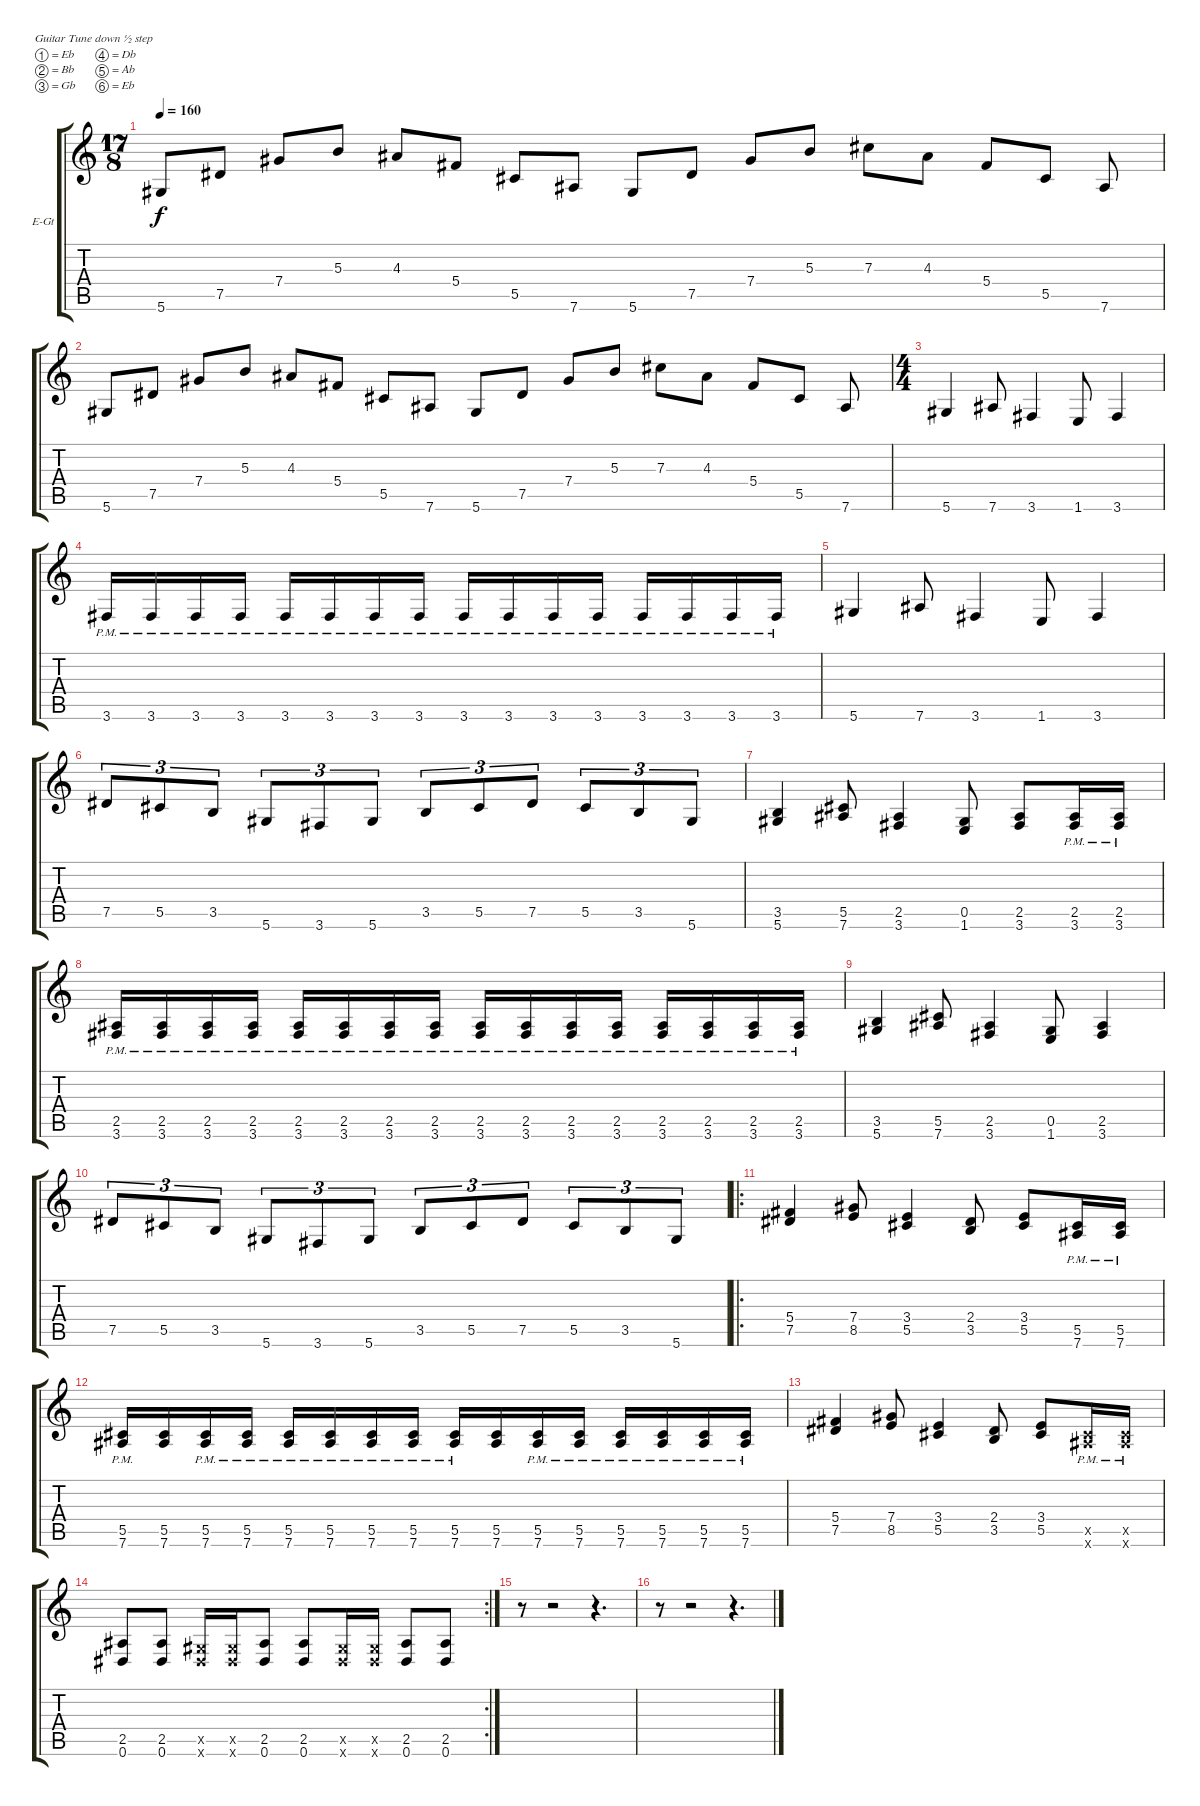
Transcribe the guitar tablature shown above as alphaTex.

\bracketExtendMode groupsimilarinstruments
\firstSystemTrackNameOrientation horizontal
\otherSystemsTrackNameOrientation horizontal
\track ("Tim Millar" "E-Gt") {instrument distortionguitar}
\staff {score tabs}
\tuning (Eb4 Bb3 Gb3 Db3 Ab2 Eb2)
\ts (17 8)
\tempo 160
\clef g2
\ks c
5.6.8{dy f} 7.5.8 7.4.8 5.3.8 4.3.8 5.4.8 5.5.8 7.6.8 5.6.8 7.5.8 7.4.8 5.3.8 7.3.8 4.3.8 5.4.8 5.5.8 7.6.8 |
5.6.8 7.5.8 7.4.8 5.3.8 4.3.8 5.4.8 5.5.8 7.6.8 5.6.8 7.5.8 7.4.8 5.3.8 7.3.8 4.3.8 5.4.8 5.5.8 7.6.8 |
\ts (4 4)
\beaming (8 2 2 2 2)
5.6.4 7.6.8 3.6.4 1.6.8 3.6.4 |
3.6{pm}.16 3.6{pm}.16 3.6{pm}.16 3.6{pm}.16 3.6{pm}.16 3.6{pm}.16 3.6{pm}.16 3.6{pm}.16 3.6{pm}.16 3.6{pm}.16 3.6{pm}.16 3.6{pm}.16 3.6{pm}.16 3.6{pm}.16 3.6{pm}.16 3.6{pm}.16 |
5.6.4 7.6.8 3.6.4 1.6.8 3.6.4 |
7.5.8{tu (3 2)} 5.5.8{tu (3 2)} 3.5.8{tu (3 2)} 5.6.8{tu (3 2)} 3.6.8{tu (3 2)} 5.6.8{tu (3 2)} 3.5.8{tu (3 2)} 5.5.8{tu (3 2)} 7.5.8{tu (3 2)} 5.5.8{tu (3 2)} 3.5.8{tu (3 2)} 5.6.8{tu (3 2)} |
(3.5 5.6).4 (5.5 7.6).8 (2.5 3.6).4 (0.5 1.6).8 (2.5 3.6).8 (2.5{pm} 3.6{pm}).16 (2.5{pm} 3.6{pm}).16 |
(2.5{pm} 3.6{pm}).16 (2.5{pm} 3.6{pm}).16 (2.5{pm} 3.6{pm}).16 (2.5{pm} 3.6{pm}).16 (2.5{pm} 3.6{pm}).16 (2.5{pm} 3.6{pm}).16 (2.5{pm} 3.6{pm}).16 (2.5{pm} 3.6{pm}).16 (2.5{pm} 3.6{pm}).16 (2.5{pm} 3.6{pm}).16 (2.5{pm} 3.6{pm}).16 (2.5{pm} 3.6{pm}).16 (2.5{pm} 3.6{pm}).16 (2.5{pm} 3.6{pm}).16 (2.5{pm} 3.6{pm}).16 (2.5{pm} 3.6{pm}).16 |
(3.5 5.6).4 (5.5 7.6).8 (2.5 3.6).4 (0.5 1.6).8 (2.5 3.6).4 |
7.5.8{tu (3 2)} 5.5.8{tu (3 2)} 3.5.8{tu (3 2)} 5.6.8{tu (3 2)} 3.6.8{tu (3 2)} 5.6.8{tu (3 2)} 3.5.8{tu (3 2)} 5.5.8{tu (3 2)} 7.5.8{tu (3 2)} 5.5.8{tu (3 2)} 3.5.8{tu (3 2)} 5.6.8{tu (3 2)} |
\ro
(5.4 7.5).4 (7.4 8.5).8 (3.4 5.5).4 (2.4 3.5).8 (3.4 5.5).8 (5.5{pm} 7.6{pm}).16 (5.5{pm} 7.6{pm}).16 |
(5.5{pm} 7.6{pm}).16 (5.5 7.6).16 (5.5{pm} 7.6{pm}).16 (5.5{pm} 7.6{pm}).16 (5.5{pm} 7.6{pm}).16 (5.5{pm} 7.6{pm}).16 (5.5{pm} 7.6{pm}).16 (5.5{pm} 7.6{pm}).16 (5.5{pm} 7.6{pm}).16 (5.5 7.6).16 (5.5{pm} 7.6{pm}).16 (5.5{pm} 7.6{pm}).16 (5.5{pm} 7.6{pm}).16 (5.5{pm} 7.6{pm}).16 (5.5{pm} 7.6{pm}).16 (5.5{pm} 7.6{pm}).16 |
(5.4 7.5).4 (7.4 8.5).8 (3.4 5.5).4 (2.4 3.5).8 (3.4 5.5).8 (5.5{pm x} 7.6{pm x}).16 (5.5{pm x} 7.6{pm x}).16 |
\rc 2
(2.5 0.6).8 (2.5 0.6).8 (0.5{x} 0.6{x}).16 (0.5{x} 0.6{x}).16 (2.5 0.6).8 (2.5 0.6).8 (0.5{x} 0.6{x}).16 (0.5{x} 0.6{x}).16 (2.5 0.6).8 (2.5 0.6).8 |
r.8 r.2 r.4{d} |
r.8 r.2 r.4{d}
